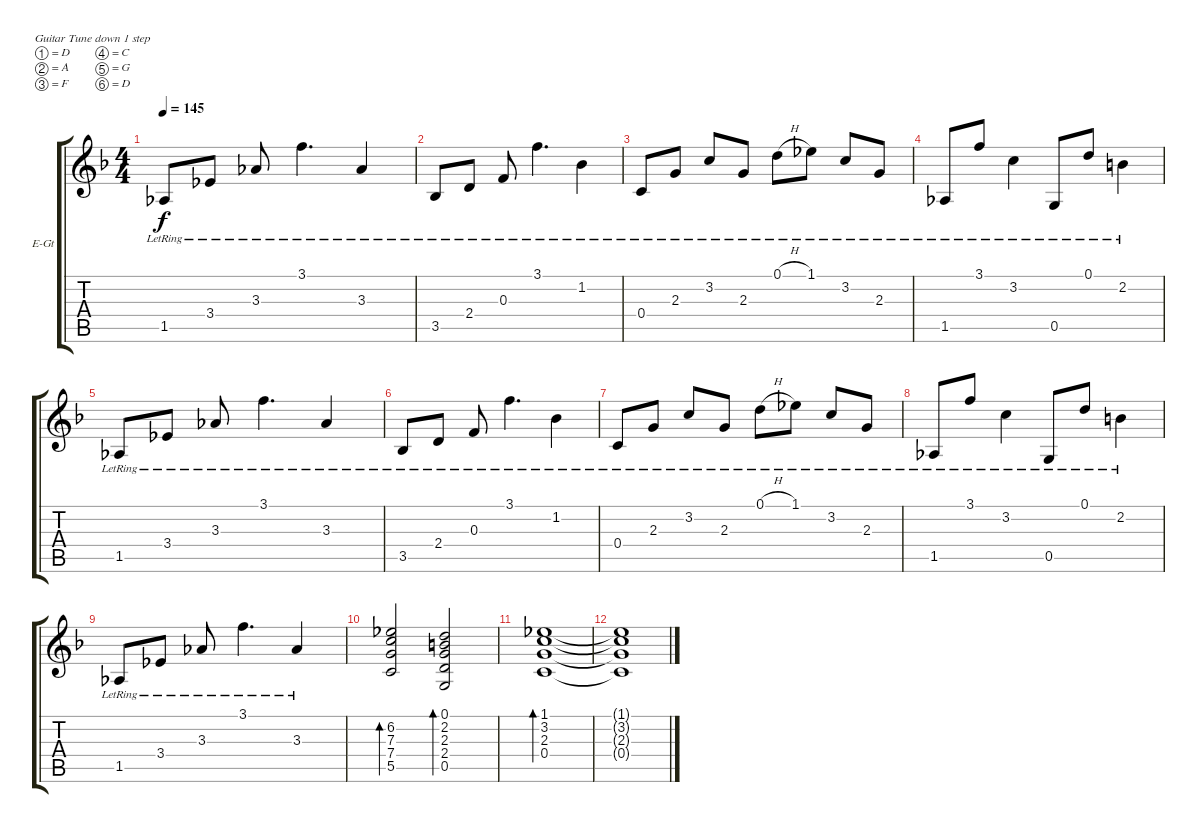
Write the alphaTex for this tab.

\defaultSystemsLayout 4
\bracketExtendMode groupsimilarinstruments
\firstSystemTrackNameOrientation horizontal
\otherSystemsTrackNameOrientation horizontal
\track ("Electric Guitar Clean" "E-Gt") {instrument electricguitarclean}
\staff {score tabs}
\tuning (D4 A3 F3 C3 G2 D2)
\ts (4 4)
\tempo 145
\clef g2
\ks dminor
1.5{lr}.8{dy f} 3.4{lr}.8 3.3{lr}.8 3.1{lr}.4{d} 3.3{lr}.4 |
3.5{lr}.8 2.4{lr}.8 0.3{lr}.8 3.1{lr}.4{d} 1.2{lr}.4 |
0.4{lr}.8 2.3{lr}.8 3.2{lr}.8 2.3{lr}.8 0.1{h lr}.8 1.1{lr}.8 3.2{lr}.8 2.3{lr}.8 |
1.5{lr}.8 3.1{lr}.8 3.2{lr}.4 0.5{lr}.8 0.1{lr}.8 2.2{lr}.4 |
1.5{lr}.8 3.4{lr}.8 3.3{lr}.8 3.1{lr}.4{d} 3.3{lr}.4 |
3.5{lr}.8 2.4{lr}.8 0.3{lr}.8 3.1{lr}.4{d} 1.2{lr}.4 |
0.4{lr}.8 2.3{lr}.8 3.2{lr}.8 2.3{lr}.8 0.1{h lr}.8 1.1{lr}.8 3.2{lr}.8 2.3{lr}.8 |
1.5{lr}.8 3.1{lr}.8 3.2{lr}.4 0.5{lr}.8 0.1{lr}.8 2.2{lr}.4 |
1.5{lr}.8 3.4{lr}.8 3.3{lr}.8 3.1{lr}.4{d} 3.3{lr}.4 |
(6.2 7.3 7.4 5.5).2{bd 135} (0.1 2.2 2.3 2.4 0.5).2{bd 123} |
(1.1 3.2 2.3 0.4).1{bd 116} |
(1.1{t} 3.2{t} 2.3{t} 0.4{t}).1 |
\scale
0.333333
